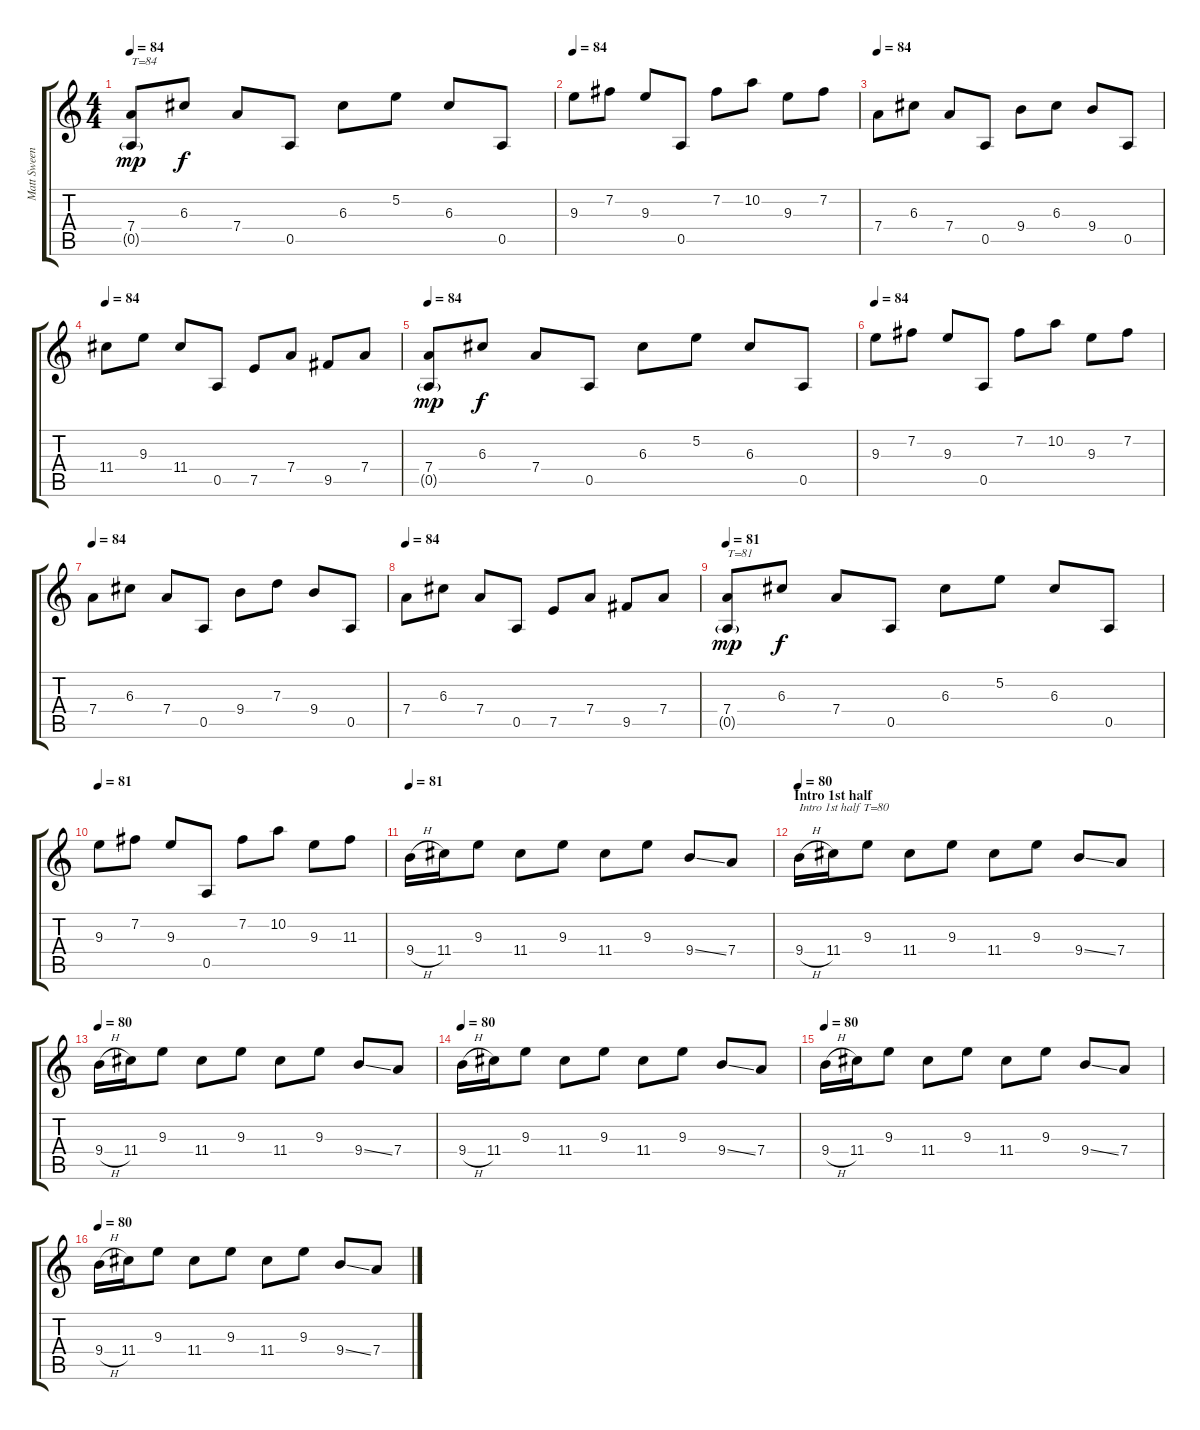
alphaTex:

\track ("Matt Sweeney" "Matt Sween") {instrument electricguitarjazz}
\staff {score tabs}
\tuning (E4 B3 G3 D3 A2 D2) {hide}
\ts (4 4)
\tempo 84
\clef g2
\ks c
(7.4 0.5{g}).8{txt "T=84" dy mp} 6.3.8{dy f} 7.4.8 0.5.8 6.3.8 5.2.8 6.3.8 0.5.8 |
\tempo 84
9.3.8 7.2.8 9.3.8 0.5.8 7.2.8 10.2.8 9.3.8 7.2.8 |
\tempo 84
7.4.8 6.3.8 7.4.8 0.5.8 9.4.8 6.3.8 9.4.8 0.5.8 |
\tempo 84
11.4.8 9.3.8 11.4.8 0.5.8 7.5.8 7.4.8 9.5.8 7.4.8 |
\tempo 84
(7.4 0.5{g}).8{dy mp} 6.3.8{dy f} 7.4.8 0.5.8 6.3.8 5.2.8 6.3.8 0.5.8 |
\tempo 84
9.3.8 7.2.8 9.3.8 0.5.8 7.2.8 10.2.8 9.3.8 7.2.8 |
\tempo 84
7.4.8 6.3.8 7.4.8 0.5.8 9.4.8 7.3.8 9.4.8 0.5.8 |
\tempo 84
7.4.8 6.3.8 7.4.8 0.5.8 7.5.8 7.4.8 9.5.8 7.4.8 |
\tempo 81
(7.4 0.5{g}).8{txt "T=81" dy mp} 6.3.8{dy f} 7.4.8 0.5.8 6.3.8 5.2.8 6.3.8 0.5.8 |
\tempo 81
9.3.8 7.2.8 9.3.8 0.5.8 7.2.8 10.2.8 9.3.8 11.3.8 |
\tempo 81
9.4{h}.16 11.4.16 9.3.8 11.4.8 9.3.8 11.4.8 9.3.8 9.4{ss}.8 7.4.8 |
\section ("" "Intro 1st half ")
\tempo 80
9.4{h}.16{txt "Intro 1st half T=80"} 11.4.16 9.3.8 11.4.8 9.3.8 11.4.8 9.3.8 9.4{ss}.8 7.4.8 |
\tempo 80
9.4{h}.16 11.4.16 9.3.8 11.4.8 9.3.8 11.4.8 9.3.8 9.4{ss}.8 7.4.8 |
\tempo 80
9.4{h}.16 11.4.16 9.3.8 11.4.8 9.3.8 11.4.8 9.3.8 9.4{ss}.8 7.4.8 |
\tempo 80
9.4{h}.16 11.4.16 9.3.8 11.4.8 9.3.8 11.4.8 9.3.8 9.4{ss}.8 7.4.8 |
\tempo 80
9.4{h}.16 11.4.16 9.3.8 11.4.8 9.3.8 11.4.8 9.3.8 9.4{ss}.8 7.4.8
